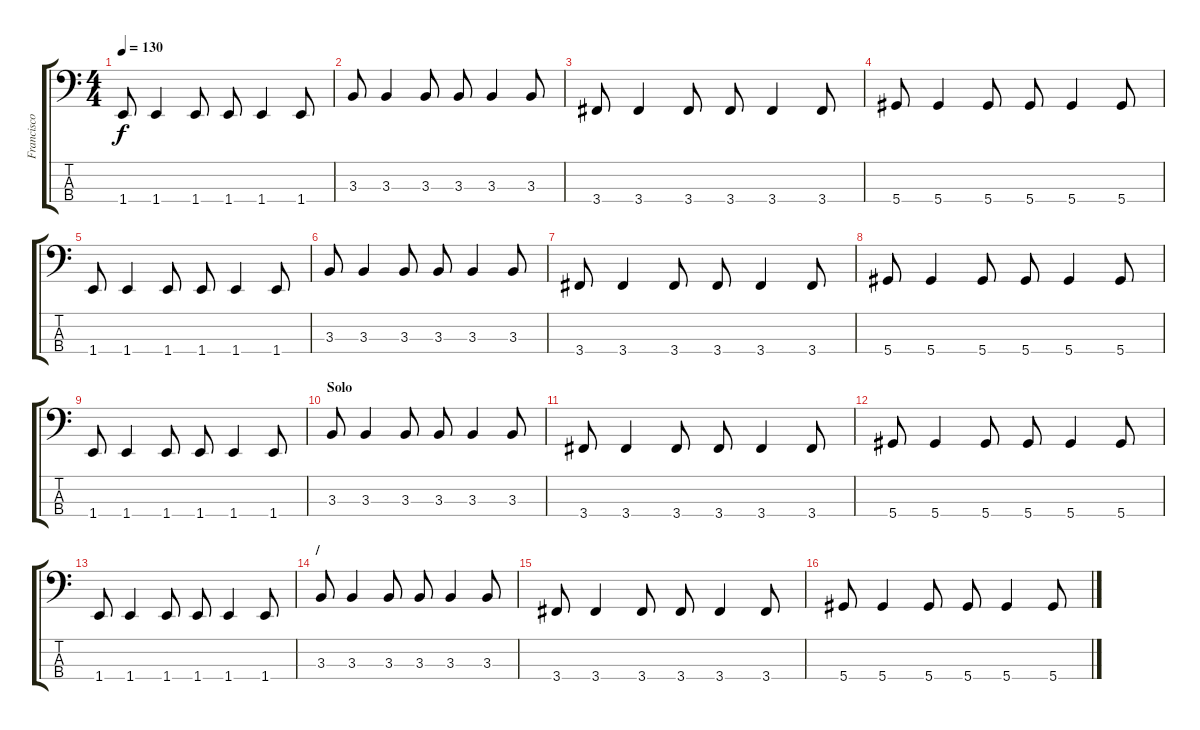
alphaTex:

\track ("Francisco" "Francisco") {instrument electricbassfinger}
\staff {score tabs}
\tuning (Gb2 Db2 Ab1 Eb1) {hide}
\ts (4 4)
\tempo 130
\clef f4
\ks c
1.4.8{dy f} 1.4.4 1.4.8 1.4.8 1.4.4 1.4.8 |
3.3.8 3.3.4 3.3.8 3.3.8 3.3.4 3.3.8 |
3.4.8 3.4.4 3.4.8 3.4.8 3.4.4 3.4.8 |
5.4.8 5.4.4 5.4.8 5.4.8 5.4.4 5.4.8 |
1.4.8 1.4.4 1.4.8 1.4.8 1.4.4 1.4.8 |
3.3.8 3.3.4 3.3.8 3.3.8 3.3.4 3.3.8 |
3.4.8 3.4.4 3.4.8 3.4.8 3.4.4 3.4.8 |
5.4.8 5.4.4 5.4.8 5.4.8 5.4.4 5.4.8 |
1.4.8 1.4.4 1.4.8 1.4.8 1.4.4 1.4.8 |
\section ("" "Solo")
3.3.8 3.3.4 3.3.8 3.3.8 3.3.4 3.3.8 |
3.4.8 3.4.4 3.4.8 3.4.8 3.4.4 3.4.8 |
5.4.8 5.4.4 5.4.8 5.4.8 5.4.4 5.4.8 |
1.4.8 1.4.4 1.4.8 1.4.8 1.4.4 1.4.8 |
\section ("" "/")
3.3.8 3.3.4 3.3.8 3.3.8 3.3.4 3.3.8 |
3.4.8 3.4.4 3.4.8 3.4.8 3.4.4 3.4.8 |
5.4.8 5.4.4 5.4.8 5.4.8 5.4.4 5.4.8
